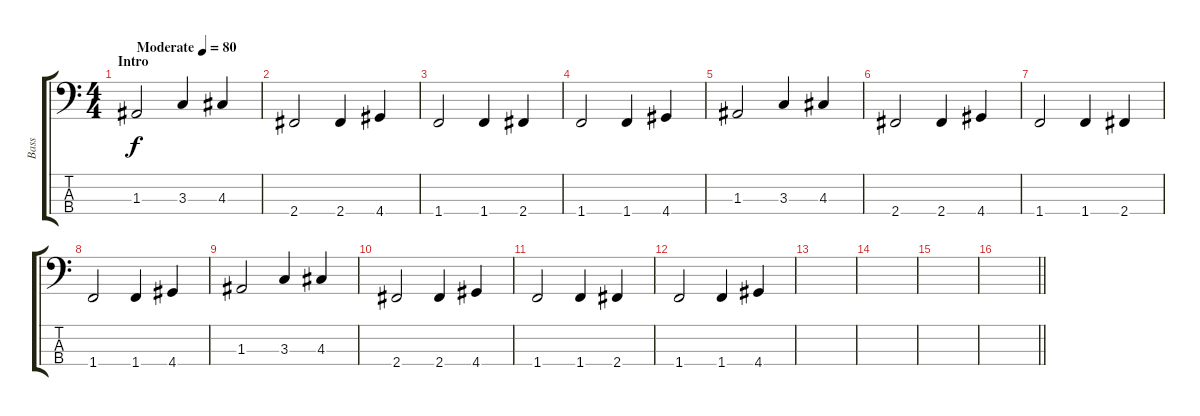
\track ("Bass" "Bass") {instrument electricbassfinger}
\staff {score tabs}
\tuning (G2 D2 A1 E1) {hide}
\ts (4 4)
\section ("" "Intro")
\tempo (80 "Moderate")
\clef f4
\ks c
1.3.2{dy f instrument electricbassfinger} 3.3.4 4.3.4 |
2.4.2 2.4.4 4.4.4 |
1.4.2 1.4.4 2.4.4 |
1.4.2 1.4.4 4.4.4 |
1.3.2 3.3.4 4.3.4 |
2.4.2 2.4.4 4.4.4 |
1.4.2 1.4.4 2.4.4 |
1.4.2 1.4.4 4.4.4 |
1.3.2 3.3.4 4.3.4 |
2.4.2 2.4.4 4.4.4 |
1.4.2 1.4.4 2.4.4 |
1.4.2 1.4.4 4.4.4 |
|
|
|
\barLineRight lightlight
